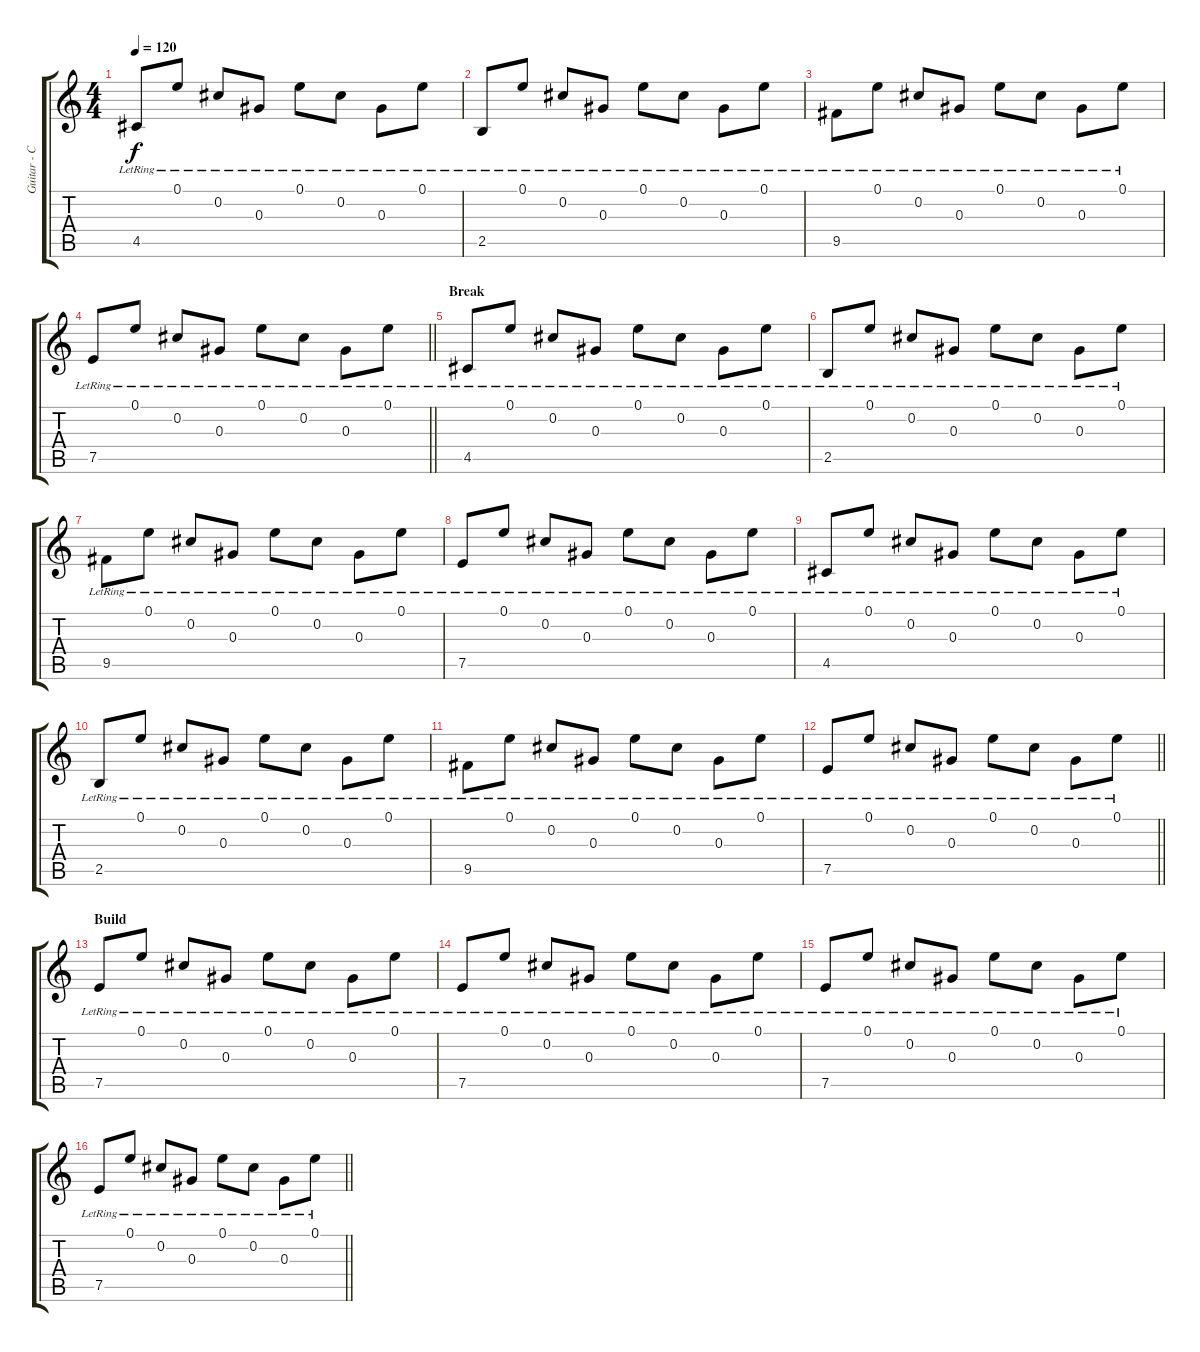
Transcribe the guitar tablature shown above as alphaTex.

\track ("Guitar - Clean" "Guitar - C") {instrument acousticguitarsteel}
\staff {score tabs}
\tuning (E4 Db4 Ab3 D3 A2 E2) {hide}
\ts (4 4)
\tempo 120
\clef g2
\ks c
4.5{lr}.8{dy f} 0.1{lr}.8 0.2{lr}.8 0.3{lr}.8 0.1{lr}.8 0.2{lr}.8 0.3{lr}.8 0.1{lr}.8 |
2.5{lr}.8 0.1{lr}.8 0.2{lr}.8 0.3{lr}.8 0.1{lr}.8 0.2{lr}.8 0.3{lr}.8 0.1{lr}.8 |
9.5{lr}.8 0.1{lr}.8 0.2{lr}.8 0.3{lr}.8 0.1{lr}.8 0.2{lr}.8 0.3{lr}.8 0.1{lr}.8 |
\barLineRight lightlight
7.5{lr}.8 0.1{lr}.8 0.2{lr}.8 0.3{lr}.8 0.1{lr}.8 0.2{lr}.8 0.3{lr}.8 0.1{lr}.8 |
\section ("" "Break")
4.5{lr}.8 0.1{lr}.8 0.2{lr}.8 0.3{lr}.8 0.1{lr}.8 0.2{lr}.8 0.3{lr}.8 0.1{lr}.8 |
2.5{lr}.8 0.1{lr}.8 0.2{lr}.8 0.3{lr}.8 0.1{lr}.8 0.2{lr}.8 0.3{lr}.8 0.1{lr}.8 |
9.5{lr}.8 0.1{lr}.8 0.2{lr}.8 0.3{lr}.8 0.1{lr}.8 0.2{lr}.8 0.3{lr}.8 0.1{lr}.8 |
7.5{lr}.8 0.1{lr}.8 0.2{lr}.8 0.3{lr}.8 0.1{lr}.8 0.2{lr}.8 0.3{lr}.8 0.1{lr}.8 |
4.5{lr}.8 0.1{lr}.8 0.2{lr}.8 0.3{lr}.8 0.1{lr}.8 0.2{lr}.8 0.3{lr}.8 0.1{lr}.8 |
2.5{lr}.8 0.1{lr}.8 0.2{lr}.8 0.3{lr}.8 0.1{lr}.8 0.2{lr}.8 0.3{lr}.8 0.1{lr}.8 |
9.5{lr}.8 0.1{lr}.8 0.2{lr}.8 0.3{lr}.8 0.1{lr}.8 0.2{lr}.8 0.3{lr}.8 0.1{lr}.8 |
\barLineRight lightlight
7.5{lr}.8 0.1{lr}.8 0.2{lr}.8 0.3{lr}.8 0.1{lr}.8 0.2{lr}.8 0.3{lr}.8 0.1{lr}.8 |
\section ("" "Build")
7.5{lr}.8 0.1{lr}.8 0.2{lr}.8 0.3{lr}.8 0.1{lr}.8 0.2{lr}.8 0.3{lr}.8 0.1{lr}.8 |
7.5{lr}.8 0.1{lr}.8 0.2{lr}.8 0.3{lr}.8 0.1{lr}.8 0.2{lr}.8 0.3{lr}.8 0.1{lr}.8 |
7.5{lr}.8 0.1{lr}.8 0.2{lr}.8 0.3{lr}.8 0.1{lr}.8 0.2{lr}.8 0.3{lr}.8 0.1{lr}.8 |
\barLineRight lightlight
7.5{lr}.8 0.1{lr}.8 0.2{lr}.8 0.3{lr}.8 0.1{lr}.8 0.2{lr}.8 0.3{lr}.8 0.1{lr}.8
